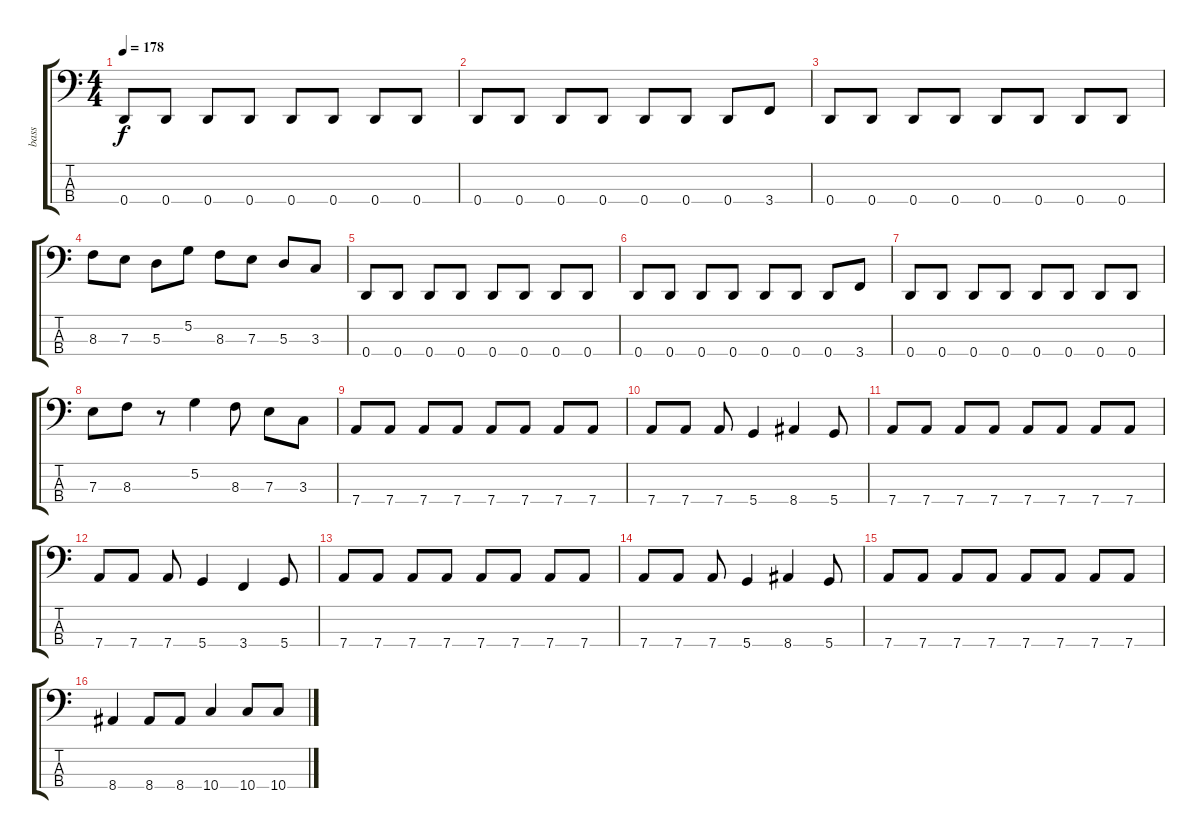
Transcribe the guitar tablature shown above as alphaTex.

\track ("bass" "bass") {instrument electricbassfinger}
\staff {score tabs}
\tuning (G2 D2 A1 D1) {hide}
\ts (4 4)
\tempo 178
\clef f4
\ks c
0.4.8{dy f} 0.4.8 0.4.8 0.4.8 0.4.8 0.4.8 0.4.8 0.4.8 |
0.4.8 0.4.8 0.4.8 0.4.8 0.4.8 0.4.8 0.4.8 3.4.8 |
0.4.8 0.4.8 0.4.8 0.4.8 0.4.8 0.4.8 0.4.8 0.4.8 |
8.3.8 7.3.8 5.3.8 5.2.8 8.3.8 7.3.8 5.3.8 3.3.8 |
0.4.8 0.4.8 0.4.8 0.4.8 0.4.8 0.4.8 0.4.8 0.4.8 |
0.4.8 0.4.8 0.4.8 0.4.8 0.4.8 0.4.8 0.4.8 3.4.8 |
0.4.8 0.4.8 0.4.8 0.4.8 0.4.8 0.4.8 0.4.8 0.4.8 |
7.3.8 8.3.8 r.8 5.2.4 8.3.8 7.3.8 3.3.8 |
7.4.8 7.4.8 7.4.8 7.4.8 7.4.8 7.4.8 7.4.8 7.4.8 |
7.4.8 7.4.8 7.4.8 5.4.4 8.4.4 5.4.8 |
7.4.8 7.4.8 7.4.8 7.4.8 7.4.8 7.4.8 7.4.8 7.4.8 |
7.4.8 7.4.8 7.4.8 5.4.4 3.4.4 5.4.8 |
7.4.8 7.4.8 7.4.8 7.4.8 7.4.8 7.4.8 7.4.8 7.4.8 |
7.4.8 7.4.8 7.4.8 5.4.4 8.4.4 5.4.8 |
7.4.8 7.4.8 7.4.8 7.4.8 7.4.8 7.4.8 7.4.8 7.4.8 |
8.4.4 8.4.8 8.4.8 10.4.4 10.4.8 10.4.8
